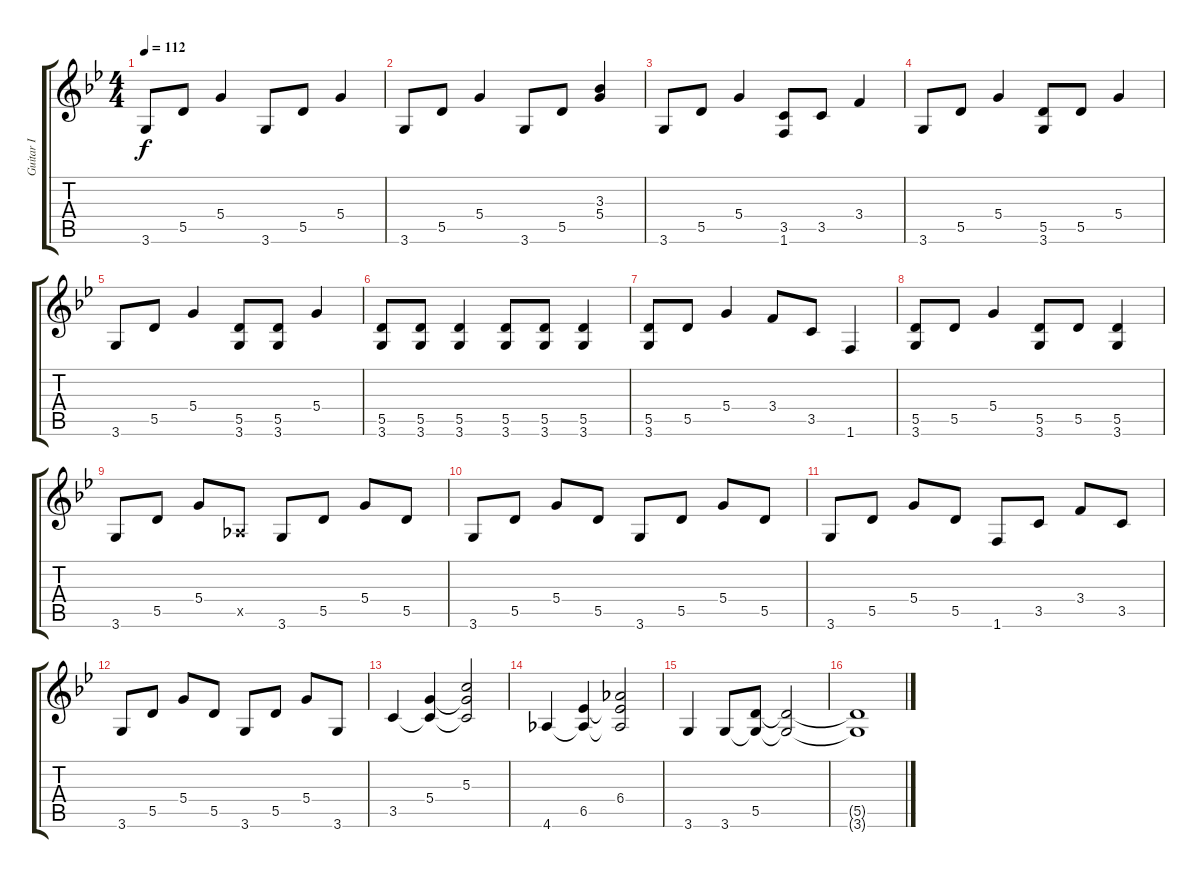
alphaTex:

\track ("Guitar I" "Guitar I") {instrument overdrivenguitar}
\staff {score tabs}
\tuning (E4 B3 G3 D3 A2 E2) {hide}
\ts (4 4)
\tempo 112
\clef g2
\ks bb
3.6.8{dy f} 5.5.8 5.4.4 3.6.8 5.5.8 5.4.4 |
3.6.8 5.5.8 5.4.4 3.6.8 5.5.8 (3.3 5.4).4 |
3.6.8 5.5.8 5.4.4 (3.5 1.6).8 3.5.8 3.4.4 |
3.6.8 5.5.8 5.4.4 (5.5 3.6).8 5.5.8 5.4.4 |
3.6.8 5.5.8 5.4.4 (5.5 3.6).8 (5.5 3.6).8 5.4.4 |
(5.5 3.6).8 (5.5 3.6).8 (5.5 3.6).4 (5.5 3.6).8 (5.5 3.6).8 (5.5 3.6).4 |
(5.5 3.6).8 5.5.8 5.4.4 3.4.8 3.5.8 1.6.4 |
(5.5 3.6).8 5.5.8 5.4.4 (5.5 3.6).8 5.5.8 (5.5 3.6).4 |
3.6.8 5.5.8 5.4.8 -1.5{x}.8 3.6.8 5.5.8 5.4.8 5.5.8 |
3.6.8 5.5.8 5.4.8 5.5.8 3.6.8 5.5.8 5.4.8 5.5.8 |
3.6.8 5.5.8 5.4.8 5.5.8 1.6.8 3.5.8 3.4.8 3.5.8 |
3.6.8 5.5.8 5.4.8 5.5.8 3.6.8 5.5.8 5.4.8 3.6.8 |
3.5.4 (5.4 3.5{t}).4 (5.3 5.4{t} 3.5{t}).2 |
4.6.4 (6.5 4.6{t}).4 (6.4 6.5{t} 4.6{t}).2 |
3.6.4 3.6.8 (5.5 3.6{t}).8 (5.5{t} 3.6{t}).2 |
(5.5{t} 3.6{t}).1
